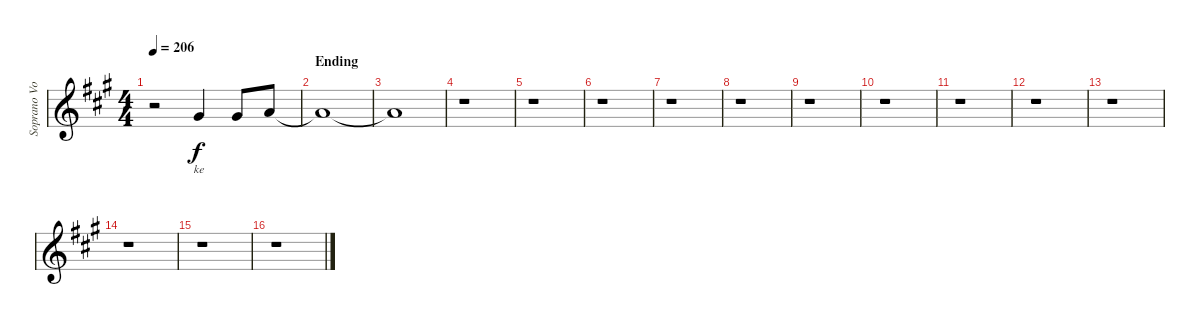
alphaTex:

\track ("Soprano Voice" "Soprano Vo") {instrument altosax}
\staff {score}
\tuning (E4 B3 G3 D3 A2 E2 B1) {hide}
\ts (4 4)
\tempo 206
\clef g2
\ks a
r.2{dy f} 4.1.4{lyrics (0 "ke") lyrics (1 "") lyrics (2 "") lyrics (3 "") lyrics (4 "")} 4.1.8 5.1.8 |
\section ("" "Ending")
5.1{t}.1 |
5.1{t}.1 |
r.1 |
r.1 |
r.1 |
r.1 |
r.1 |
r.1 |
r.1 |
r.1 |
r.1 |
r.1 |
r.1 |
r.1 |
r.1
